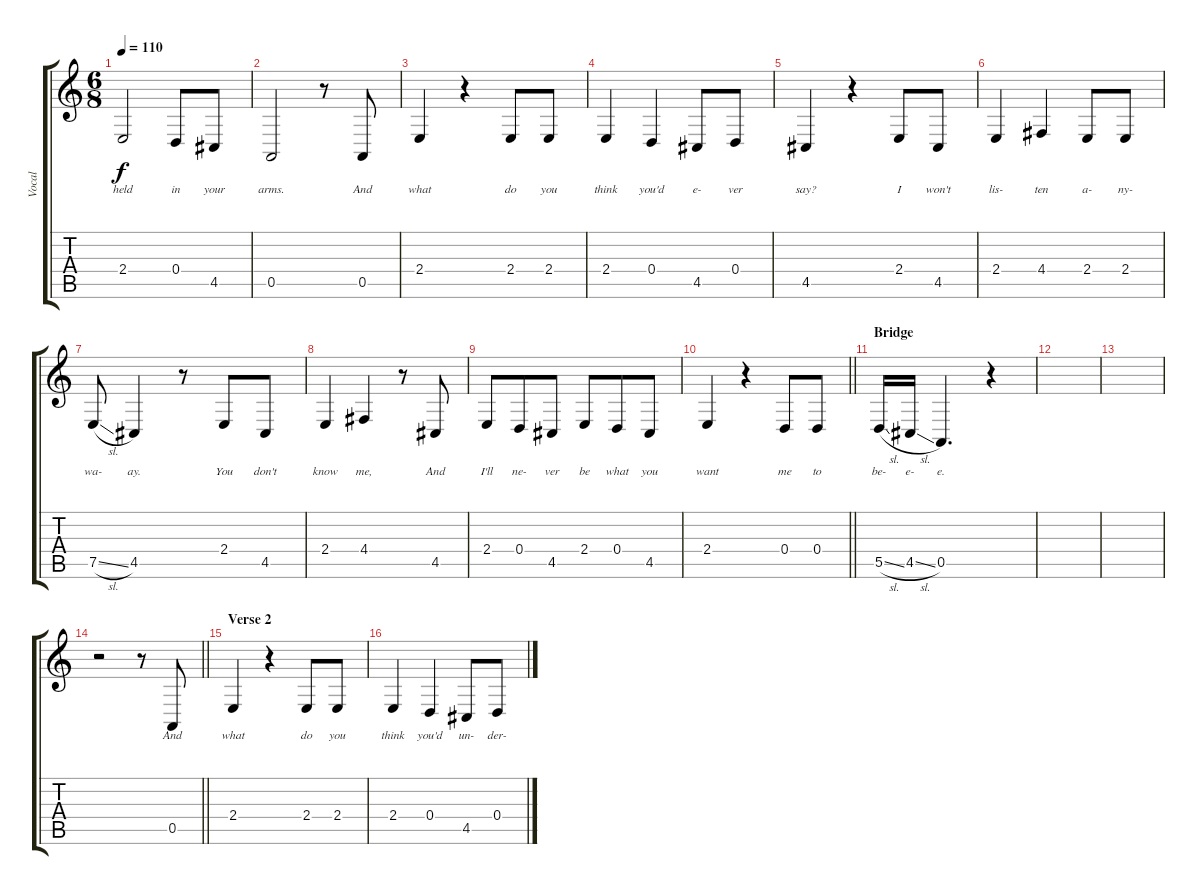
\track ("Vocal" "Vocal") {instrument altosax}
\staff {score tabs}
\tuning (E4 B3 G3 D3 A2 E2) {hide}
\ts (6 8)
\tempo 110
\clef g2
\ks c
2.4.2{lyrics (0 "held") lyrics (1 "") lyrics (2 "") lyrics (3 "") lyrics (4 "") dy f} 0.4.8{lyrics (0 "in") lyrics (1 "") lyrics (2 "") lyrics (3 "") lyrics (4 "")} 4.5.8{lyrics (0 "your") lyrics (1 "") lyrics (2 "") lyrics (3 "") lyrics (4 "")} |
0.5.2{lyrics (0 "arms.") lyrics (1 "") lyrics (2 "") lyrics (3 "") lyrics (4 "")} r.8 0.5.8{lyrics (0 "And") lyrics (1 "") lyrics (2 "") lyrics (3 "") lyrics (4 "")} |
2.4.4{lyrics (0 "what") lyrics (1 "") lyrics (2 "") lyrics (3 "") lyrics (4 "")} r.4 2.4.8{lyrics (0 "do") lyrics (1 "") lyrics (2 "") lyrics (3 "") lyrics (4 "")} 2.4.8{lyrics (0 "you") lyrics (1 "") lyrics (2 "") lyrics (3 "") lyrics (4 "")} |
2.4.4{lyrics (0 "think") lyrics (1 "") lyrics (2 "") lyrics (3 "") lyrics (4 "")} 0.4.4{lyrics (0 "you'd") lyrics (1 "") lyrics (2 "") lyrics (3 "") lyrics (4 "")} 4.5.8{lyrics (0 "e-") lyrics (1 "") lyrics (2 "") lyrics (3 "") lyrics (4 "")} 0.4.8{lyrics (0 "ver") lyrics (1 "") lyrics (2 "") lyrics (3 "") lyrics (4 "")} |
4.5.4{lyrics (0 "say?") lyrics (1 "") lyrics (2 "") lyrics (3 "") lyrics (4 "")} r.4 2.4.8{lyrics (0 "I") lyrics (1 "") lyrics (2 "") lyrics (3 "") lyrics (4 "")} 4.5.8{lyrics (0 "won't") lyrics (1 "") lyrics (2 "") lyrics (3 "") lyrics (4 "")} |
2.4.4{lyrics (0 "lis-") lyrics (1 "") lyrics (2 "") lyrics (3 "") lyrics (4 "")} 4.4.4{lyrics (0 "ten") lyrics (1 "") lyrics (2 "") lyrics (3 "") lyrics (4 "")} 2.4.8{lyrics (0 "a-") lyrics (1 "") lyrics (2 "") lyrics (3 "") lyrics (4 "")} 2.4.8{lyrics (0 "ny-") lyrics (1 "") lyrics (2 "") lyrics (3 "") lyrics (4 "")} |
7.5{sl}.8{lyrics (0 "wa-") lyrics (1 "") lyrics (2 "") lyrics (3 "") lyrics (4 "")} 4.5.4{lyrics (0 "ay.") lyrics (1 "") lyrics (2 "") lyrics (3 "") lyrics (4 "")} r.8 2.4.8{lyrics (0 "You") lyrics (1 "") lyrics (2 "") lyrics (3 "") lyrics (4 "")} 4.5.8{lyrics (0 "don't") lyrics (1 "") lyrics (2 "") lyrics (3 "") lyrics (4 "")} |
2.4.4{lyrics (0 "know") lyrics (1 "") lyrics (2 "") lyrics (3 "") lyrics (4 "")} 4.4.4{lyrics (0 "me,") lyrics (1 "") lyrics (2 "") lyrics (3 "") lyrics (4 "")} r.8 4.5.8{lyrics (0 "And") lyrics (1 "") lyrics (2 "") lyrics (3 "") lyrics (4 "")} |
2.4.8{lyrics (0 "I'll") lyrics (1 "") lyrics (2 "") lyrics (3 "") lyrics (4 "")} 0.4.8{lyrics (0 "ne-") lyrics (1 "") lyrics (2 "") lyrics (3 "") lyrics (4 "")} 4.5.8{lyrics (0 "ver") lyrics (1 "") lyrics (2 "") lyrics (3 "") lyrics (4 "")} 2.4.8{lyrics (0 "be") lyrics (1 "") lyrics (2 "") lyrics (3 "") lyrics (4 "")} 0.4.8{lyrics (0 "what") lyrics (1 "") lyrics (2 "") lyrics (3 "") lyrics (4 "")} 4.5.8{lyrics (0 "you") lyrics (1 "") lyrics (2 "") lyrics (3 "") lyrics (4 "")} |
\barLineRight lightlight
2.4.4{lyrics (0 "want") lyrics (1 "") lyrics (2 "") lyrics (3 "") lyrics (4 "")} r.4 0.4.8{lyrics (0 "me") lyrics (1 "") lyrics (2 "") lyrics (3 "") lyrics (4 "")} 0.4.8{lyrics (0 "to") lyrics (1 "") lyrics (2 "") lyrics (3 "") lyrics (4 "")} |
\section ("" "Bridge")
5.5{sl}.16{lyrics (0 "be-") lyrics (1 "") lyrics (2 "") lyrics (3 "") lyrics (4 "")} 4.5{sl}.16{lyrics (0 "e-") lyrics (1 "") lyrics (2 "") lyrics (3 "") lyrics (4 "")} 0.5.4{d lyrics (0 "e.") lyrics (1 "") lyrics (2 "") lyrics (3 "") lyrics (4 "")} r.4 |
|
|
\barLineRight lightlight
r.2 r.8 0.5.8{lyrics (0 "And") lyrics (1 "") lyrics (2 "") lyrics (3 "") lyrics (4 "")} |
\section ("" "Verse 2")
2.4.4{lyrics (0 "what") lyrics (1 "") lyrics (2 "") lyrics (3 "") lyrics (4 "")} r.4 2.4.8{lyrics (0 "do") lyrics (1 "") lyrics (2 "") lyrics (3 "") lyrics (4 "")} 2.4.8{lyrics (0 "you") lyrics (1 "") lyrics (2 "") lyrics (3 "") lyrics (4 "")} |
2.4.4{lyrics (0 "think") lyrics (1 "") lyrics (2 "") lyrics (3 "") lyrics (4 "")} 0.4.4{lyrics (0 "you'd") lyrics (1 "") lyrics (2 "") lyrics (3 "") lyrics (4 "")} 4.5.8{lyrics (0 "un-") lyrics (1 "") lyrics (2 "") lyrics (3 "") lyrics (4 "")} 0.4.8{lyrics (0 "der-") lyrics (1 "") lyrics (2 "") lyrics (3 "") lyrics (4 "")}
